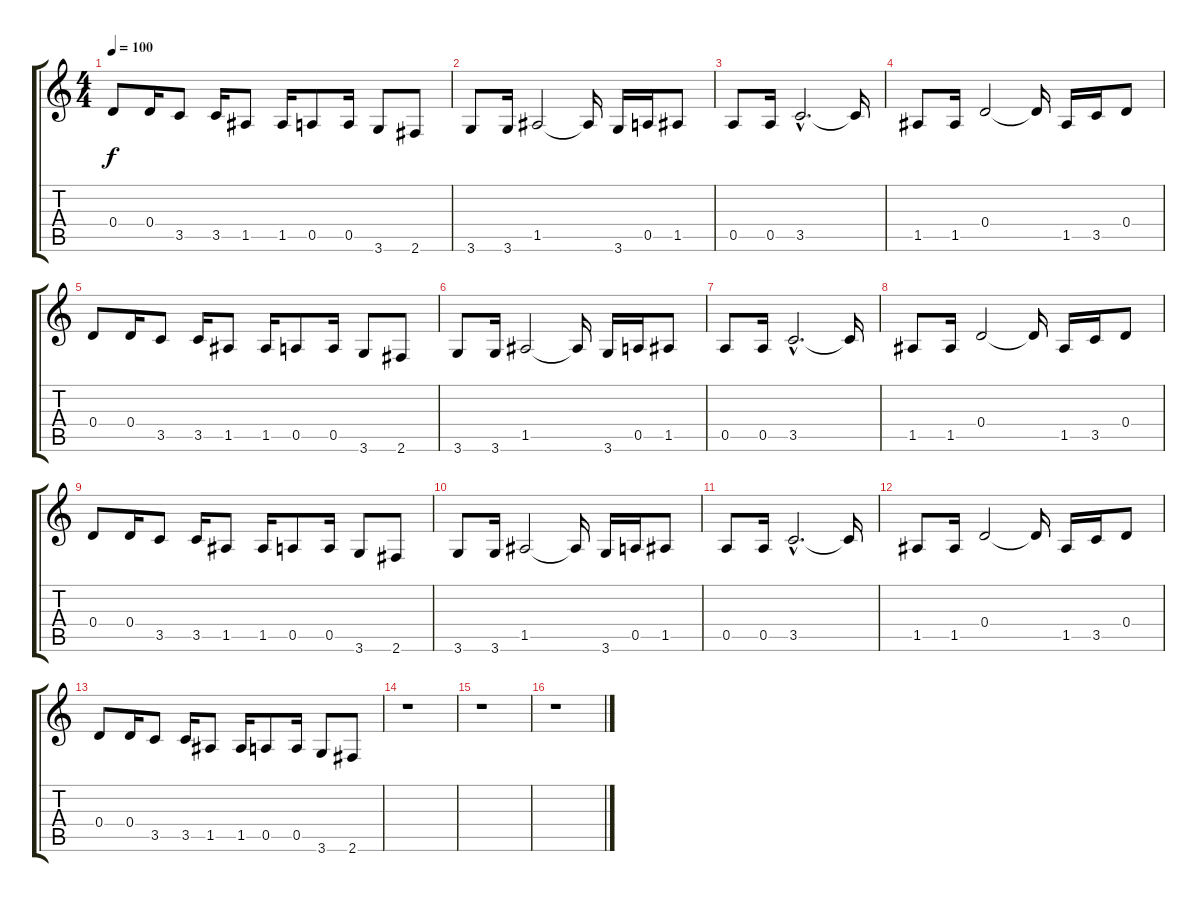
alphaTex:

\track "" {instrument distortionguitar}
\staff {score tabs}
\tuning (E4 B3 G3 D3 A2 E2) {hide}
\ts (4 4)
\tempo 100
\clef g2
\ks c
0.4.8{dy f} 0.4.16 3.5.8 3.5.16 1.5.8 1.5.16 0.5.8 0.5.16 3.6.8 2.6.8 |
3.6.8 3.6.16 1.5.2 1.5{t}.16 3.6.16 0.5.16 1.5.8 |
0.5.8 0.5.16 3.5{hac}.2{d} 3.5{t}.16 |
1.5.8 1.5.16 0.4.2 0.4{t}.16 1.5.16 3.5.16 0.4.8 |
0.4.8 0.4.16 3.5.8 3.5.16 1.5.8 1.5.16 0.5.8 0.5.16 3.6.8 2.6.8 |
3.6.8 3.6.16 1.5.2 1.5{t}.16 3.6.16 0.5.16 1.5.8 |
0.5.8 0.5.16 3.5{hac}.2{d} 3.5{t}.16 |
1.5.8 1.5.16 0.4.2 0.4{t}.16 1.5.16 3.5.16 0.4.8 |
0.4.8 0.4.16 3.5.8 3.5.16 1.5.8 1.5.16 0.5.8 0.5.16 3.6.8 2.6.8 |
3.6.8 3.6.16 1.5.2 1.5{t}.16 3.6.16 0.5.16 1.5.8 |
0.5.8 0.5.16 3.5{hac}.2{d} 3.5{t}.16 |
1.5.8 1.5.16 0.4.2 0.4{t}.16 1.5.16 3.5.16 0.4.8 |
0.4.8 0.4.16 3.5.8 3.5.16 1.5.8 1.5.16 0.5.8 0.5.16 3.6.8 2.6.8 |
r.1 |
r.1 |
r.1
